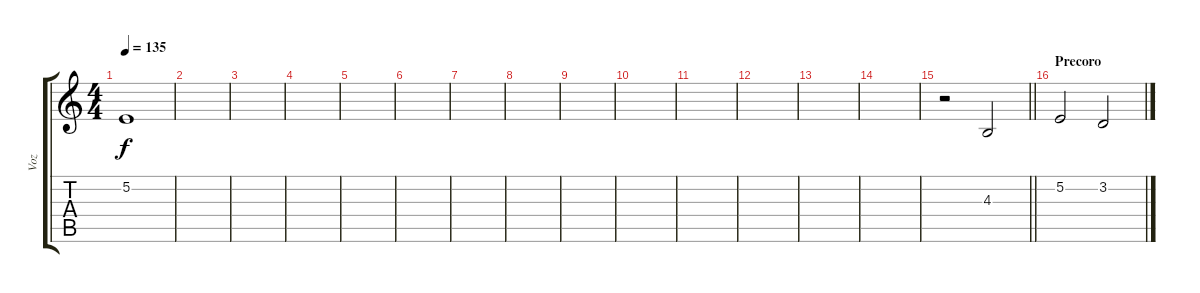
\track ("Voz" "Voz") {instrument flute}
\staff {score tabs}
\tuning (E4 B3 G3 D3 A2 E2) {hide}
\ts (4 4)
\tempo 135
\clef g2
\ks c
5.2{t}.1{dy f} |
|
|
|
|
|
|
|
|
|
|
|
|
|
\barLineRight lightlight
r.2{volume 15} 4.3.2 |
\section ("" "Precoro")
5.2.2 3.2.2
